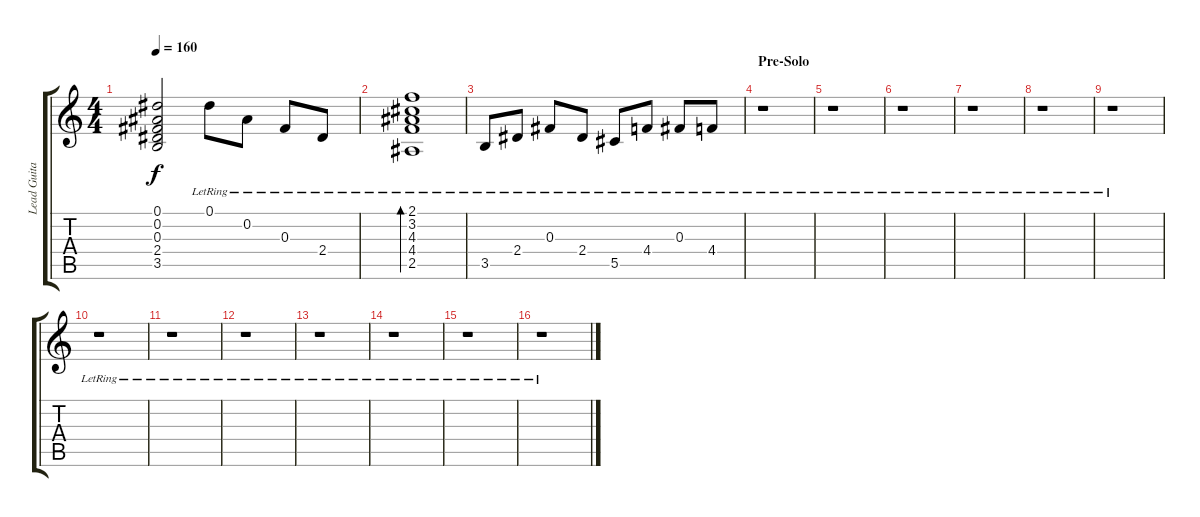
\track ("Lead Guitar" "Lead Guita") {instrument electricguitarclean}
\staff {score tabs}
\tuning (Eb4 Bb3 Gb3 Db3 Ab2 Eb2) {hide}
\ts (4 4)
\tempo 160
\clef g2
\ks c
(0.1{t} 0.2{t} 0.3{t} 2.4{t} 3.5{t}).2{dy f} 0.1{lr}.8 0.2{lr}.8 0.3{lr}.8 2.4{lr}.8 |
(2.1{lr} 3.2{lr} 4.3{lr} 4.4{lr} 2.5{lr}).1{bd 240} |
3.5{lr}.8 2.4{lr}.8 0.3{lr}.8 2.4{lr}.8 5.5{lr}.8 4.4{lr}.8 0.3{lr}.8 4.4{lr}.8 |
\section ("" "Pre-Solo")
r.1 |
r.1 |
r.1 |
r.1 |
r.1 |
r.1 |
r.1 |
r.1 |
r.1 |
r.1 |
r.1 |
r.1 |
r.1
